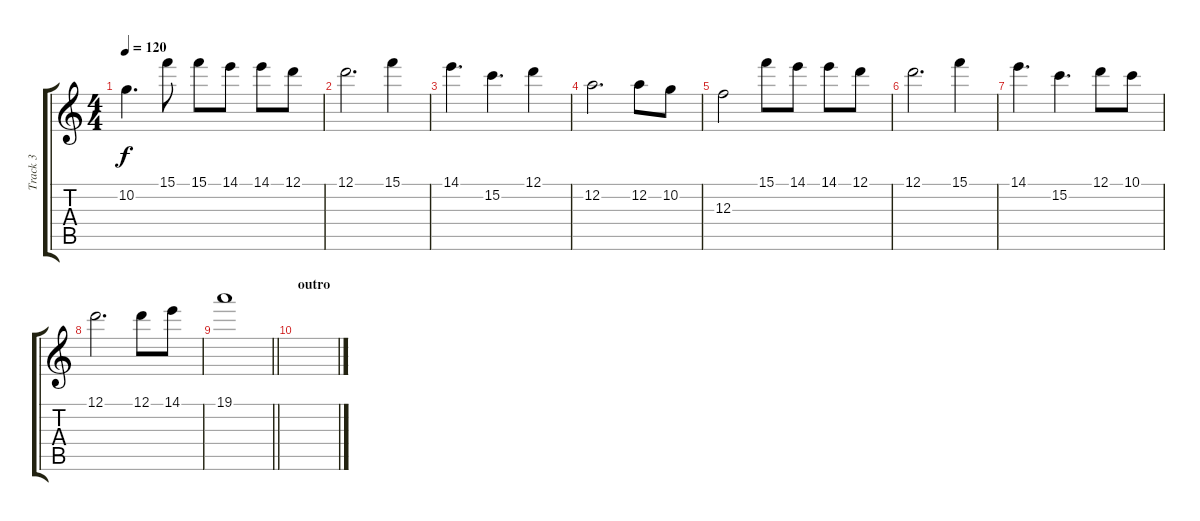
\track ("Track 3" "Track 3") {instrument distortionguitar}
\staff {score tabs}
\tuning (D4 A3 F3 C3 G2 D2) {hide}
\ts (4 4)
\tempo 120
\clef g2
\ks c
10.2{t}.4{d dy f} 15.1.8 15.1.8 14.1.8 14.1.8 12.1.8 |
12.1.2{d} 15.1.4 |
14.1.4{d} 15.2.4{d} 12.1.4 |
12.2.2{d} 12.2.8 10.2.8 |
12.3.2 15.1.8 14.1.8 14.1.8 12.1.8 |
12.1.2{d} 15.1.4 |
14.1.4{d} 15.2.4{d} 12.1.8 10.1.8 |
12.1.2{d} 12.1.8 14.1.8 |
\barLineRight lightlight
19.1.1 |
\section ("" "outro")
